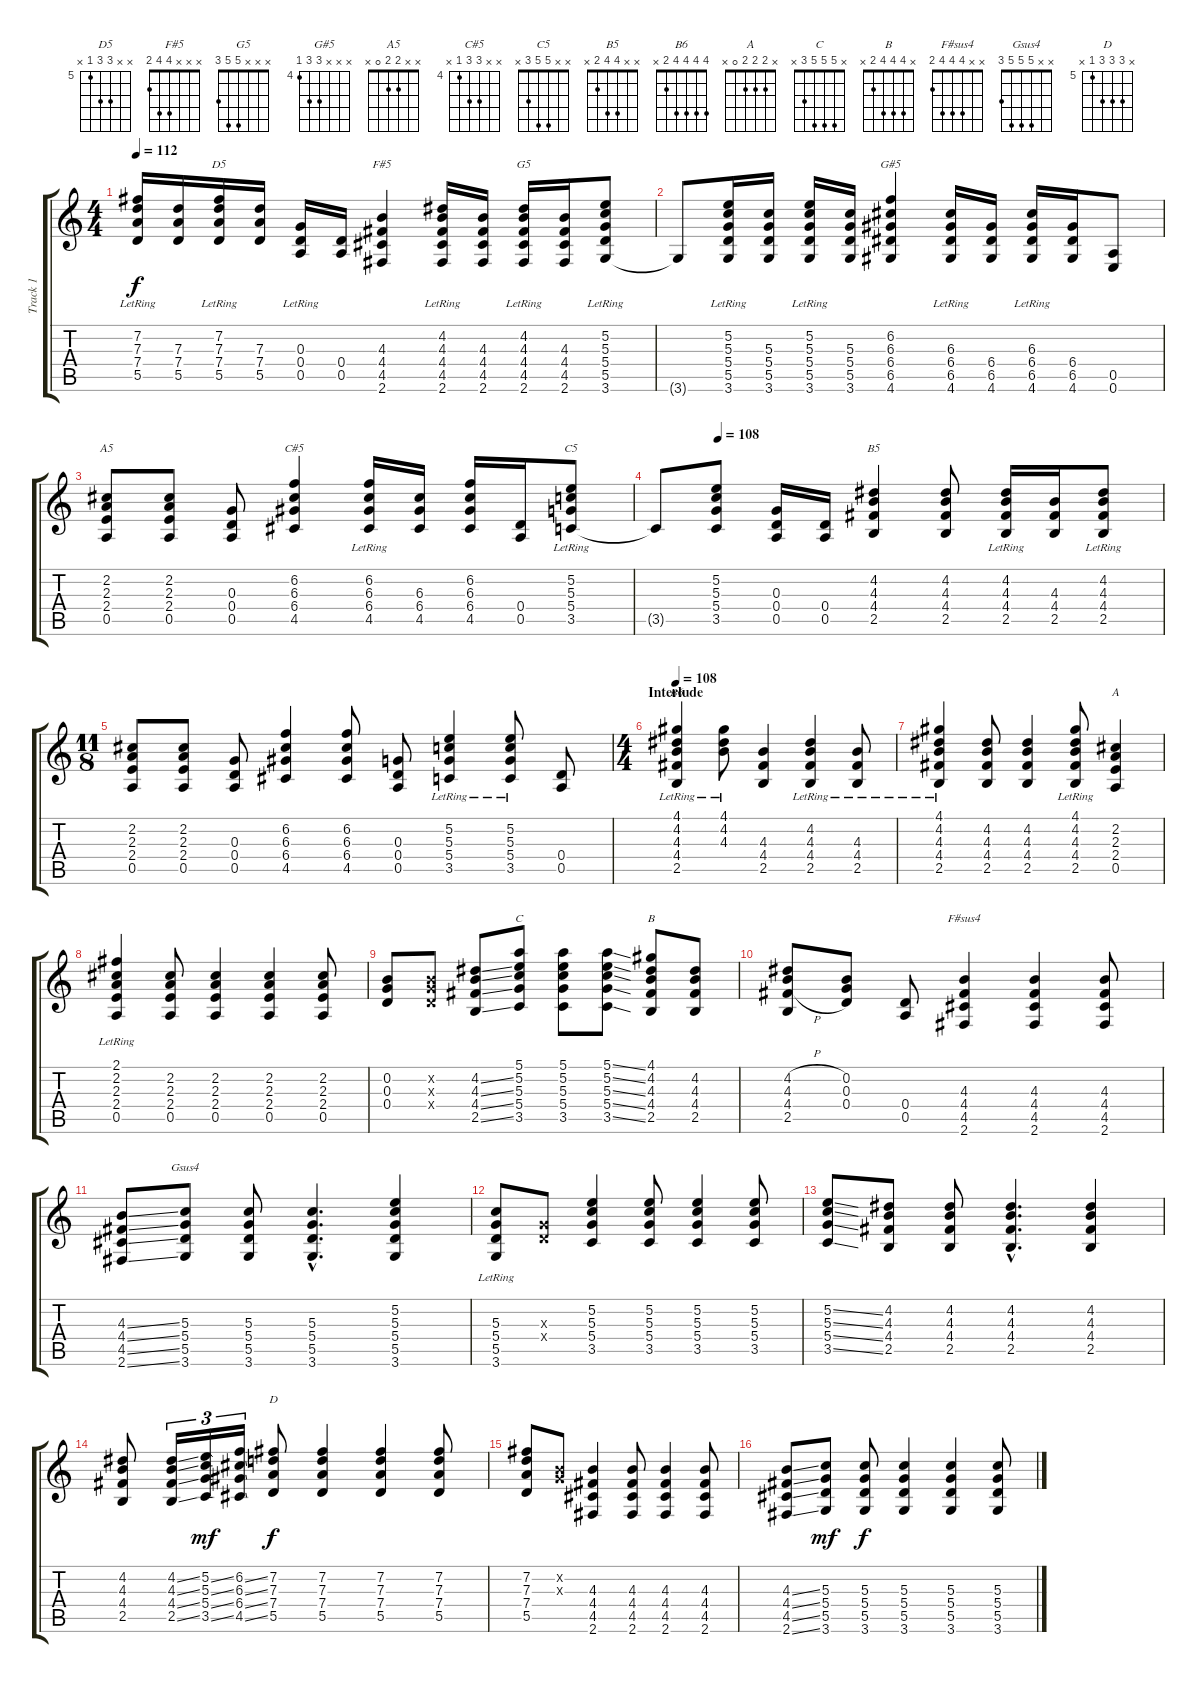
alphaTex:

\track ("Track 1" "Track 1") {instrument electricguitarclean}
\staff {score tabs}
\tuning (E4 B3 G3 D3 A2 E2) {hide}
\chord ("D5" x x 7 7 5 x) {firstfret 5}
\chord ("F#5" x x x 4 4 2)
\chord ("G5" x x x 5 5 3)
\chord ("G#5" x x x 6 6 4) {firstfret 4}
\chord ("A5" x x 2 2 0 x)
\chord ("C#5" x x 6 6 4 x) {firstfret 4}
\chord ("C5" x x 5 5 3 x)
\chord ("B5" x x 4 4 2 x)
\chord ("B6" 4 4 4 4 2 x)
\chord ("A" x 2 2 2 0 x)
\chord ("C" x 5 5 5 3 x)
\chord ("B" x 4 4 4 2 x)
\chord ("F#sus4" x x 4 4 4 2)
\chord ("Gsus4" x x 5 5 5 3)
\chord ("D" x 7 7 7 5 x) {firstfret 5}
\ts (4 4)
\tempo 112
\clef g2
\ks c
(7.2{lr} 7.3 7.4 5.5).16{dy f} (7.3 7.4 5.5).16 (7.2{lr} 7.3 7.4 5.5).16{ch "D5"} (7.3 7.4 5.5).16 (0.3{lr} 0.4 0.5).16 (0.4 0.5).16 (4.3 4.4 4.5 2.6).4{ch "F#5"} (4.2{lr} 4.3 4.4 4.5 2.6).16 (4.3 4.4 4.5 2.6).16 (4.2{lr} 4.3 4.4 4.5 2.6).16{ch "G5"} (4.3 4.4 4.5 2.6).16 (5.2{lr} 5.3{lr} 5.4{lr} 5.5{lr} 3.6).8 |
3.6{t}.8 (5.2{lr} 5.3 5.4 5.5 3.6).16 (5.3 5.4 5.5 3.6).16 (5.2{lr} 5.3 5.4 5.5 3.6).16 (5.3 5.4 5.5 3.6).16 (6.2 6.3 6.4 6.5 4.6).4{ch "G#5"} (6.3{lr} 6.4 6.5 4.6).16 (6.4 6.5 4.6).16 (6.3{lr} 6.4 6.5 4.6).16 (6.4 6.5 4.6).16 (0.5 0.6).8 |
(2.2 2.3 2.4 0.5).8{ch "A5"} (2.2 2.3 2.4 0.5).8 (0.3 0.4 0.5).8 (6.2 6.3 6.4 4.5).4{ch "C#5"} (6.2{lr} 6.3 6.4 4.5).16 (6.3 6.4 4.5).16 (6.2 6.3 6.4 4.5).16 (0.4 0.5).16 (5.2{lr} 5.3{lr} 5.4{lr} 3.5).8{ch "C5"} |
\tempo (108 0.125)
3.5{t}.8 (5.2 5.3 5.4 3.5).8 (0.3 0.4 0.5).16 (0.4 0.5).16 (4.2 4.3 4.4 2.5).4{ch "B5"} (4.2 4.3 4.4 2.5).8 (4.2{lr} 4.3 4.4 2.5).16 (4.3 4.4 2.5).16 (4.2{lr} 4.3 4.4 2.5).8 |
\ts (11 8)
(2.2 2.3 2.4 0.5).8 (2.2 2.3 2.4 0.5).8 (0.3 0.4 0.5).8 (6.2 6.3 6.4 4.5).4 (6.2 6.3 6.4 4.5).8 (0.3 0.4 0.5).8 (5.2{lr} 5.3{lr} 5.4{lr} 3.5).4 (5.2{lr} 5.3{lr} 5.4{lr} 3.5).8 (0.4 0.5).8 |
\ts (4 4)
\section ("" "Interlude")
\tempo 108
(4.1{lr} 4.2{lr} 4.3 4.4{lr} 2.5{lr}).4{ch "B6"} (4.1{lr} 4.2{lr} 4.3).8 (4.3 4.4 2.5).4 (4.2{lr} 4.3 4.4 2.5).4 (4.3 4.4{lr} 2.5{lr}).8 |
(4.1{lr} 4.2 4.3 4.4 2.5).4 (4.2 4.3 4.4 2.5).8 (4.2 4.3 4.4 2.5).4 (4.1{lr} 4.2 4.3 4.4 2.5).8 (2.2 2.3 2.4 0.5).4{ch "A"} |
(2.1{lr} 2.2 2.3 2.4 0.5).4 (2.2 2.3 2.4 0.5).8 (2.2 2.3 2.4 0.5).4 (2.2 2.3 2.4 0.5).4 (2.2 2.3 2.4 0.5).8 |
(0.2 0.3 0.4).8 (0.2{x} 0.3{x} 0.4{x}).8 (4.2{ss} 4.3{ss} 4.4{ss} 2.5{ss}).8 (5.1 5.2 5.3 5.4 3.5).8{ch "C"} (5.1 5.2 5.3 5.4 3.5).8 (5.1{ss} 5.2{ss} 5.3{ss} 5.4{ss} 3.5{ss}).8 (4.1 4.2 4.3 4.4 2.5).8{ch "B"} (4.2 4.3 4.4 2.5).8 |
(4.2{h} 4.3{h} 4.4{h} 2.5).8 (0.2 0.3 0.4).8 (0.4 0.5).8 (4.3 4.4 4.5 2.6).4{ch "F#sus4"} (4.3 4.4 4.5 2.6).4 (4.3 4.4 4.5 2.6).8 |
(4.3{ss} 4.4{ss} 4.5{ss} 2.6{ss}).8 (5.3 5.4 5.5 3.6).8{ch "Gsus4"} (5.3 5.4 5.5 3.6).8 (5.3{hac} 5.4{hac} 5.5{hac} 3.6{hac}).4{d} (5.2 5.3 5.4 5.5 3.6).4 |
(5.3 5.4 5.5{lr} 3.6{lr}).8 (0.3{x} 0.4{x}).8 (5.2 5.3 5.4 3.5).4 (5.2 5.3 5.4 3.5).8 (5.2 5.3 5.4 3.5).4 (5.2 5.3 5.4 3.5).8 |
(5.2{ss} 5.3{ss} 5.4{ss} 3.5{ss}).8 (4.2 4.3 4.4 2.5).8 (4.2 4.3 4.4 2.5).8 (4.2{hac} 4.3{hac} 4.4{hac} 2.5{hac}).4{d} (4.2 4.3 4.4 2.5).4 |
\section ("" "")
(4.2 4.3 4.4 2.5).8 (4.2{ss} 4.3{ss} 4.4{ss} 2.5{ss}).16{tu (3 2)} (5.2{ss} 5.3{ss} 5.4{ss} 3.5{ss}).16{tu (3 2) dy mf} (6.2{ss} 6.3{ss} 6.4{ss} 4.5{ss}).16{tu (3 2)} (7.2 7.3 7.4 5.5).8{ch "D" dy f} (7.2 7.3 7.4 5.5).4 (7.2 7.3 7.4 5.5).4 (7.2 7.3 7.4 5.5).8 |
(7.2 7.3 7.4 5.5).8 (0.2{x} 0.3{x}).8 (4.3 4.4 4.5 2.6).4 (4.3 4.4 4.5 2.6).8 (4.3 4.4 4.5 2.6).4 (4.3 4.4 4.5 2.6).8 |
(4.3{ss} 4.4{ss} 4.5{ss} 2.6{ss}).8 (5.3 5.4 5.5 3.6).8{dy mf} (5.3 5.4 5.5 3.6).8{dy f} (5.3 5.4 5.5 3.6).4 (5.3 5.4 5.5 3.6).4 (5.3 5.4 5.5 3.6).8
